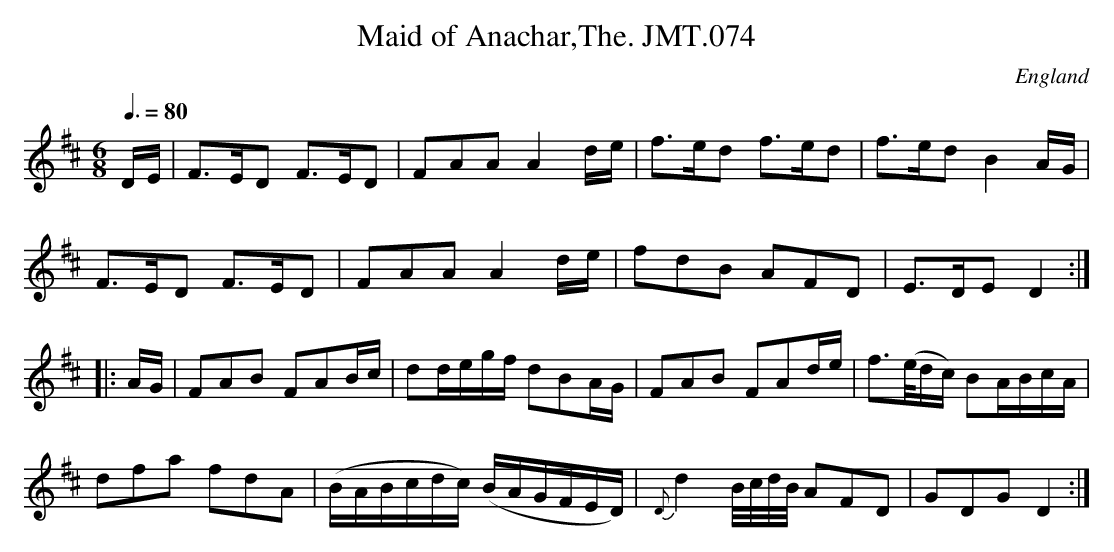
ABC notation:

X:1
T:Maid of Anachar,The. JMT.074
L:1/8
M:6/8
O:England
Q:3/8=80
K:D
D/E/|F>ED F>ED|FAAA2d/e/|f>ed f>ed|f>edB2A/G/|!
F>ED F>ED|FAAA2d/e/|fdB AFD|E>DED2:|!
|:A/G/|FAB FAB/c/|dd/e/g/f/ dBA/G/|FAB FAd/e/|f>(e/d/c/) BA/B/c/A/|!
dfa fdA|(B/A/B/c/d/c/) (B/A/G/F/E/D/)|{D}d2B/4c/4d/4B/4 AFD|GDG D2:|
